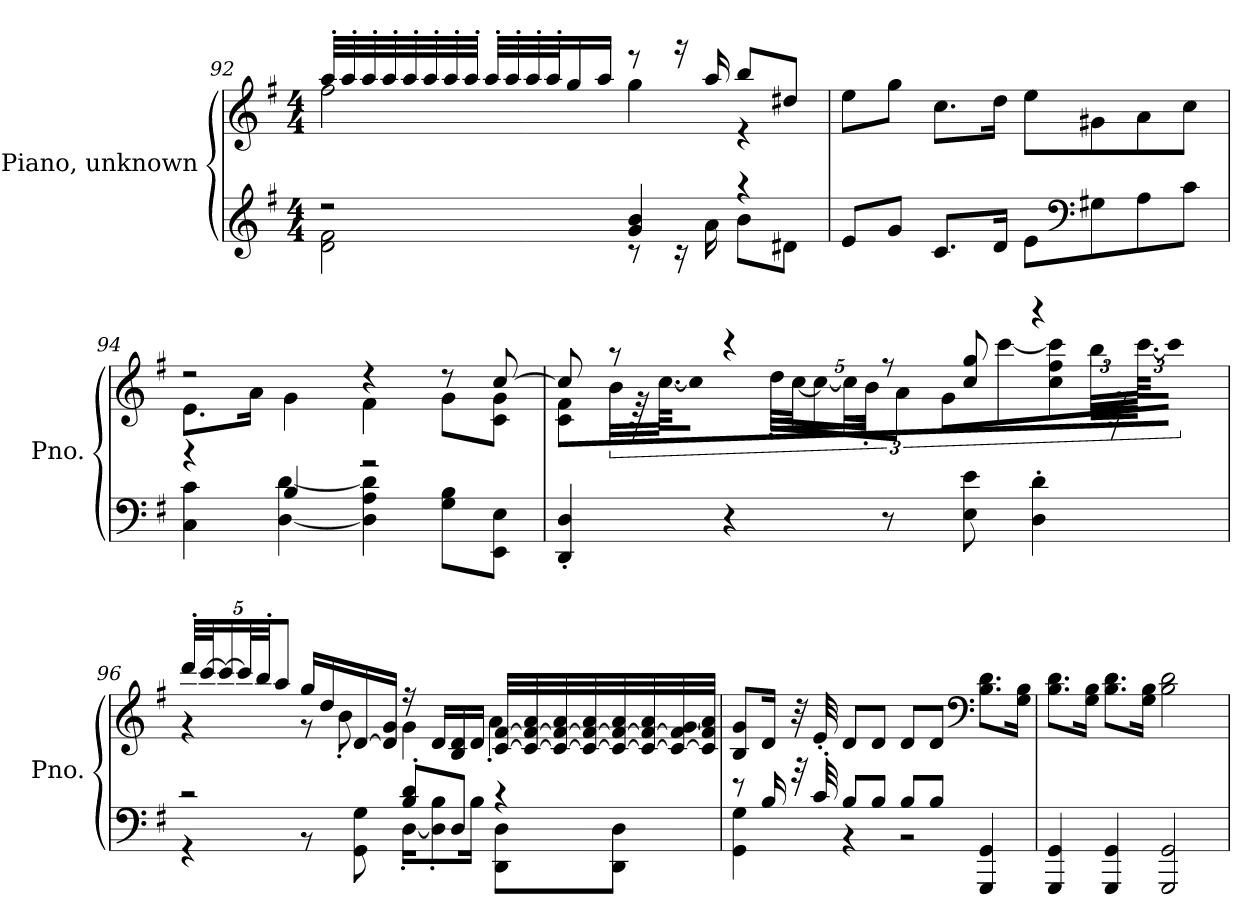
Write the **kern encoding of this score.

**kern	**kern
*part1	*part1
*staff2	*staff1
*I"Piano, unknown	*
*I'Pno.	*
!!LO:PB:g=z
*clefG2	*clefG2
*k[f#]	*k[f#]
*M4/4	*M4/4
=92	=92
*^	*^
2r	2d\ 2f#\	32aa'/LLL	2ff#\
.	.	32aa'/	.
.	.	32aa'/	.
.	.	32aa'/	.
.	.	32aa'/	.
.	.	32aa'/	.
.	.	32aa'/	.
.	.	32aa'/JJJ	.
.	.	32aa'/LLL	.
.	.	32aa'/	.
.	.	32aa'/	.
.	.	32aa'/J	.
.	.	16gg/	.
.	.	16aa/JJ	.
4g/ 4b/	8r	8r	4gg\
.	16r	16r	.
.	16a\	16aa/	.
4r	8b\L	8bb/L	4r
.	8d#X\J	8dd#X/J	.
*v	*v	*	*
*	*v	*v
=93	=93
8e/L	8ee\L
8g/J	8gg\J
8.c/L	8.cc\L
16d/Jk	16dd\Jk
8e\L	8ee\L
*clefF4	*
8G#X\	8g#X\
8A\	8a\
8c\J	8cc\J
=94	=94
*^	*^
4r	4C\ 4c\	2r	8.e\L
.	.	.	16a\Jk
4B/	[4D\ [4d\	.	4g\
2r	4D\] 4A\ 4d\]	4r	4f#\
.	8G\ 8B\L	8r	8g\L
.	8EE\ 8E\J	[8cc/	8c\ 8g\J
*v	*v	*	*
!!LO:LB:g=z	!!
=95	=95	=95
4DD/' 4D/'	8cc/]	8c\ 8f#\L
.	8r	48b\Jkk
.	.	96r
.	.	[48.cc\KLL
.	.	16cc\JJ]
*	*	*Xbrackettup
4r	4r	40dd'\LLL
.	.	[40cc\J
.	.	20cc\_
.	.	40cc\L]
.	.	40b'\JJ
.	.	10a\J
8r	8r	8g\L
8E\ 8e\	8cc/ 8gg/	[8ccc\
4D\' 4d\'	4r	8cc\ 8ff#\ 8ccc\]
*	*	*brackettup
.	.	48bb\Jkk
.	.	96r
.	.	[48.ccc\KLL
.	.	16ccc\JJ]
!!LO:LB:g=z	!!
=96	=96	=96
*^	*	*
*	*	*Xbrackettup	*
2r	4r	40ddd'/LLL	4r
.	.	[40ccc/J	.
.	.	20ccc/_	.
.	.	40ccc/L]	.
.	.	40bb'/JJ	.
.	.	10aa/J	.
.	8r	16gg/LL	8r
.	.	16dd/	.
.	8GG\ 8G\	[16d/	8b'\
.	.	16d/] 16g/JJ	.
8B/' 8d/'L	[16D'\KL	16r	4g\
.	8D\]' 8B\'	16d/LL	.
8D/J	.	16B/ 16d/	.
.	16B\Jk	16d/JJ	.
4r	8DD\ 8D\L	[32c/ [32f#/LLL	4a'\
.	.	32c/_ 32f#/_ 32a/	.
.	.	32c/_ 32f#/_ 32a/	.
.	.	32c/_ 32f#/_ 32a/	.
.	8DD\ 8D\J	32c/_ 32f#/_ 32a/	.
.	.	32c/_ 32f#/_ 32a/	.
.	.	32c/_ 32f#/_ 32g/	.
.	.	32c/] 32f#/] 32a/JJJ	.
*	*	*v	*v
=97	=97	=97
8r	4GG\ 4G\	8B/ 8g/L
16B/	.	16d/Jk
32r	.	32r
32c'/	.	32e'/
8B/L	4r	8d/L
8B/J	.	8d/J
8B/L	2r	8d/L
8B/J	.	8d/J
*	*	*clefF4
4GGG/ 4GG/	.	8.B\ 8.d\L
.	.	16G\ 16B\Jk
*v	*v	*
!!LO:LB:g=z
=98	=98
4GGG/ 4GG/	8.B\ 8.d\L
.	16G\ 16B\Jk
4GGG/ 4GG/	8.B\ 8.d\L
.	16G\ 16B\Jk
2GGG/ 2GG/	2B\ 2d\
=	=
*-	*-
